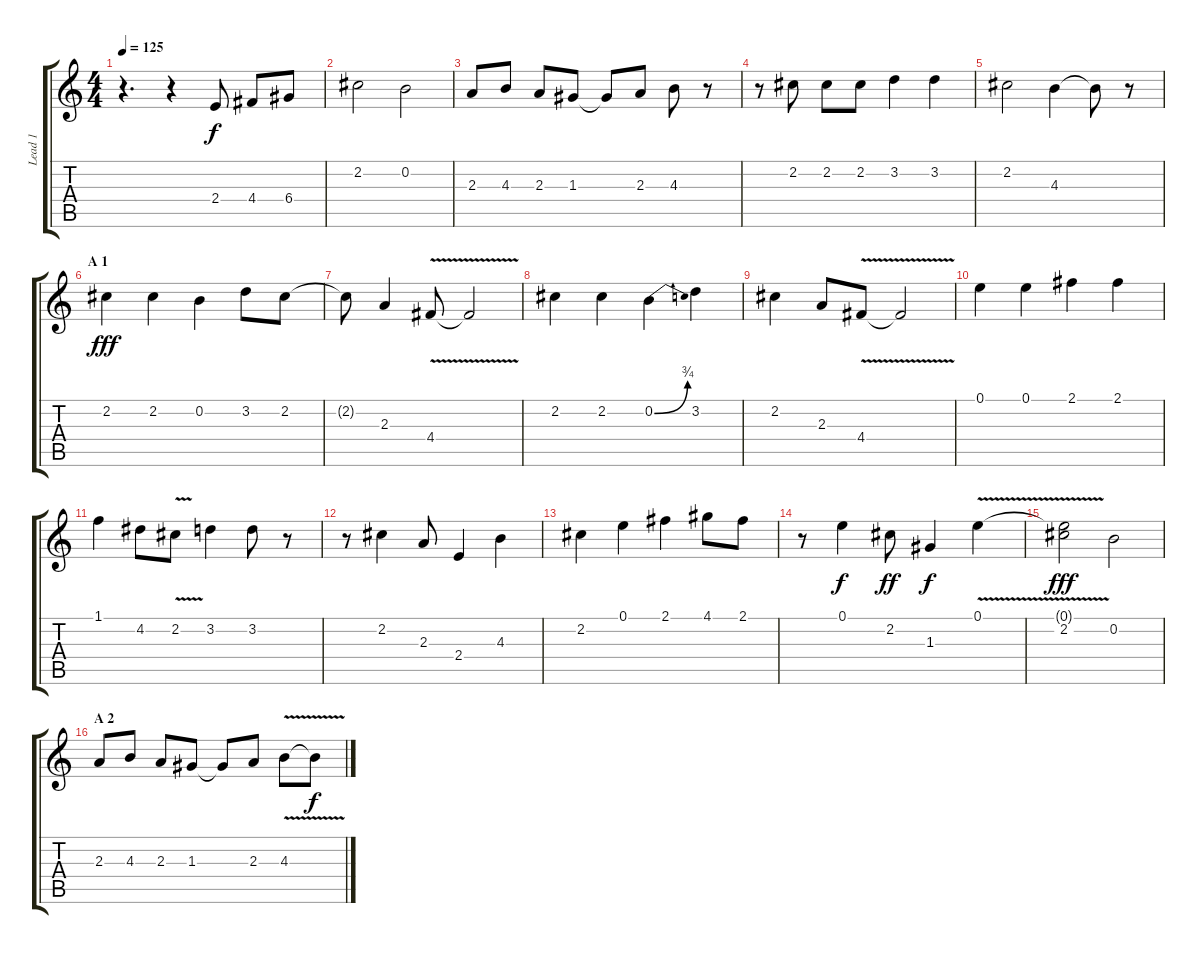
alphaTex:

\track ("Lead 1" "Lead 1") {instrument acousticguitarnylon}
\staff {score tabs}
\tuning (E4 B3 G3 D3 A2 E2) {hide}
\ts (4 4)
\tempo 125
\clef g2
\ks c
r.4{d dy f instrument acousticguitarnylon} r.4 2.4.8 4.4.8 6.4.8 |
2.2.2 0.2.2 |
2.3.8 4.3.8 2.3.8 1.3.8 1.3{t}.8 2.3.8 4.3.8 r.8 |
r.8 2.2.8 2.2.8 2.2.8 3.2.4 3.2.4 |
2.2.2 4.3.4 4.3{t}.8 r.8 |
\section ("" "A 1")
2.2.4{dy fff} 2.2.4 0.2.4 3.2.8 2.2.8 |
2.2{t}.8 2.3.4 4.4{v}.8 4.4{t}.2 |
2.2.4 2.2.4 0.2{be (bend 0 0 60 3)}.4 3.2.4 |
2.2.4 2.3.8 4.4{v}.8 4.4{t}.2 |
0.1.4 0.1.4 2.1.4 2.1.4 |
1.1.4 4.2.8 2.2{v}.8 3.2.4 3.2.8 r.8 |
r.8 2.2.4 2.3.8 2.4.4 4.3.4 |
2.2.4 0.1.4 2.1.4 4.1.8 2.1.8 |
r.8 0.1.4{dy f} 2.2.8{dy ff} 1.3.4{dy f} 0.1{v}.4 |
(0.1{t} 2.2).2{dy fff} 0.2.2 |
\section ("" "A 2")
2.3.8 4.3.8 2.3.8 1.3.8 1.3{t}.8 2.3.8 4.3{v}.8 4.3{t}.8{dy f}
